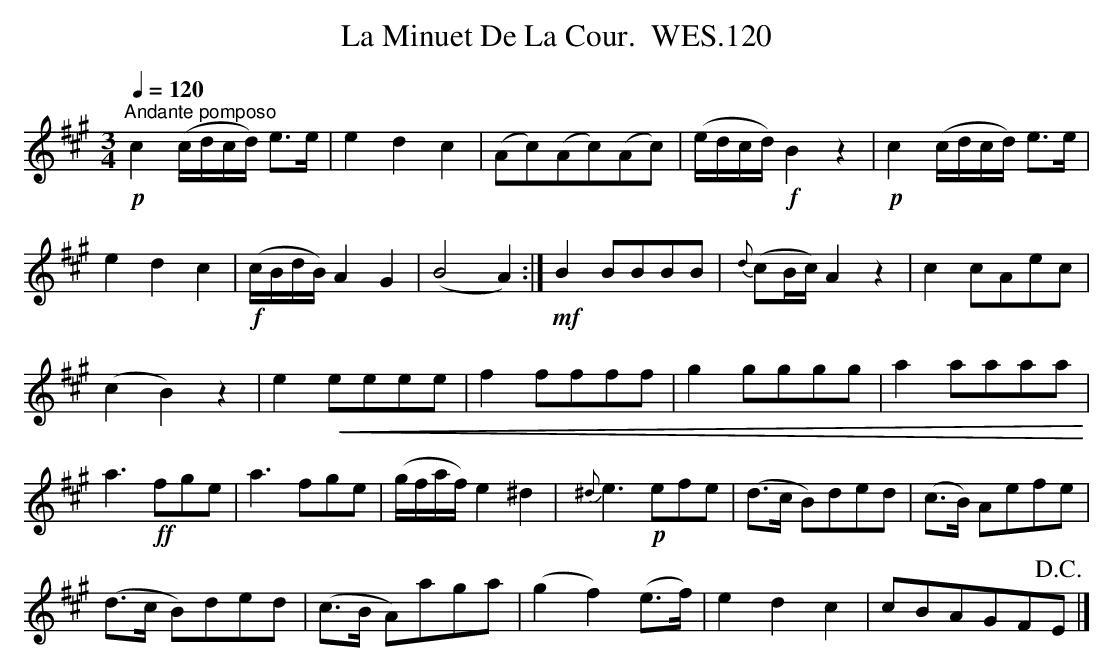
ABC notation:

X:1
T:Minuet De La Cour.  WES.120, La
M:3/4
L:1/8
Q:1/4=120
K:A
"^Andante pomposo"!p!c2(c/d/c/d/) e>e|e2d2c2|(Ac)(Ac)(Ac)|(e/d/c/d/)!f!B2z2|!p!c2(c/d/c/d/) e>e|
e2d2c2|!f!(c/B/d/B/)A2G2|(B4A2):|!mf!B2BBBB|{d}(cB/c/)A2z2|c2cAec|
(c2B2)z2|e2!<(!eeee|f2ffff|g2gggg|a2aaaa!<)!|
a3!ff!fge|a3fge|(g/f/a/f/)e2^d2|{^d}e3!p!efe|(d>c B)ded|(c>B) Aefe|
(d>c  B)ded|(c>B  A)aga|(g2f2) (e>f)|e2d2c2|cBAGF!D.C.!E|]
